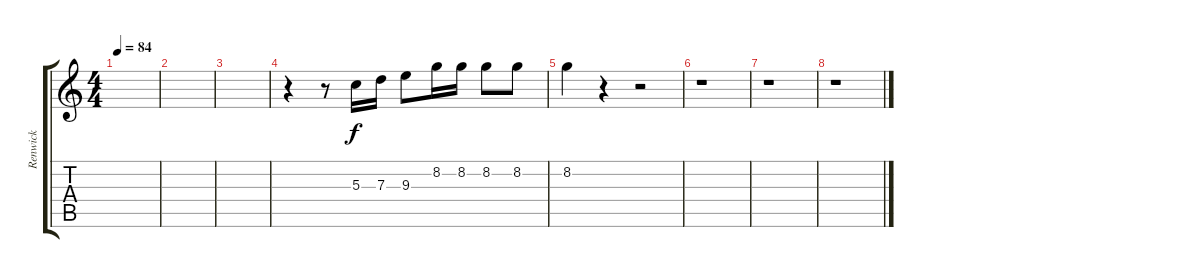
\track ("Renwick" "Renwick") {instrument distortionguitar}
\staff {score tabs}
\tuning (E4 B3 G3 D3 A2 E2) {hide}
\ts (4 4)
\tempo 84
\clef g2
\ks c
|
|
|
r.4 r.8 5.3.16 7.3.16 9.3.8 8.2.16 8.2.16 8.2.8 8.2.8 |
8.2.4 r.4 r.2 |
r.1 |
r.1 |
r.1
